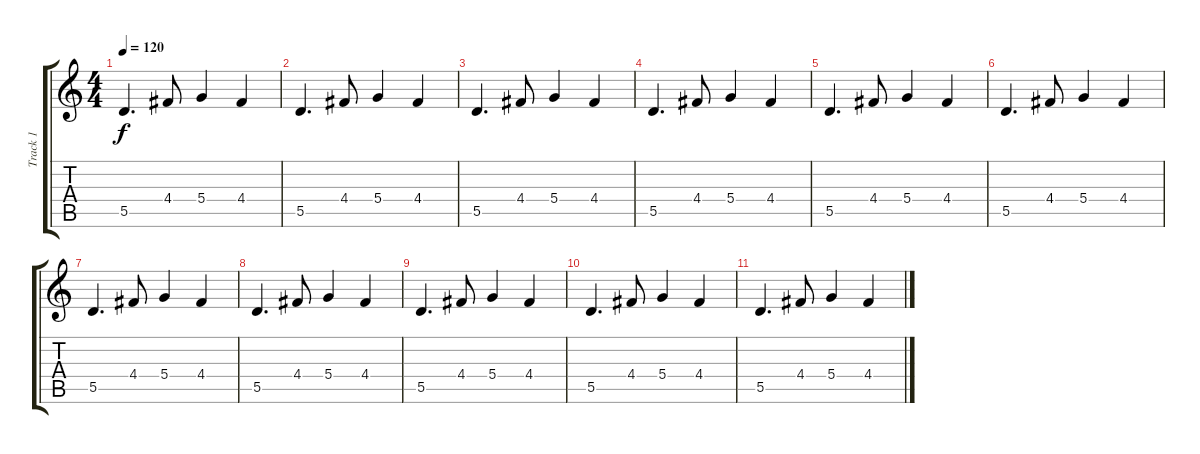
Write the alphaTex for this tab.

\track ("Track 1" "Track 1") {instrument distortionguitar}
\staff {score tabs}
\tuning (E4 B3 G3 D3 A2 E2) {hide}
\ts (4 4)
\tempo 120
\clef g2
\ks c
5.5.4{d dy f} 4.4.8 5.4.4 4.4.4 |
5.5.4{d} 4.4.8 5.4.4 4.4.4 |
5.5.4{d} 4.4.8 5.4.4 4.4.4 |
5.5.4{d} 4.4.8 5.4.4 4.4.4 |
5.5.4{d} 4.4.8 5.4.4 4.4.4 |
5.5.4{d} 4.4.8 5.4.4 4.4.4 |
5.5.4{d} 4.4.8 5.4.4 4.4.4 |
5.5.4{d} 4.4.8 5.4.4 4.4.4 |
5.5.4{d} 4.4.8 5.4.4 4.4.4 |
5.5.4{d} 4.4.8 5.4.4 4.4.4 |
5.5.4{d} 4.4.8 5.4.4 4.4.4
